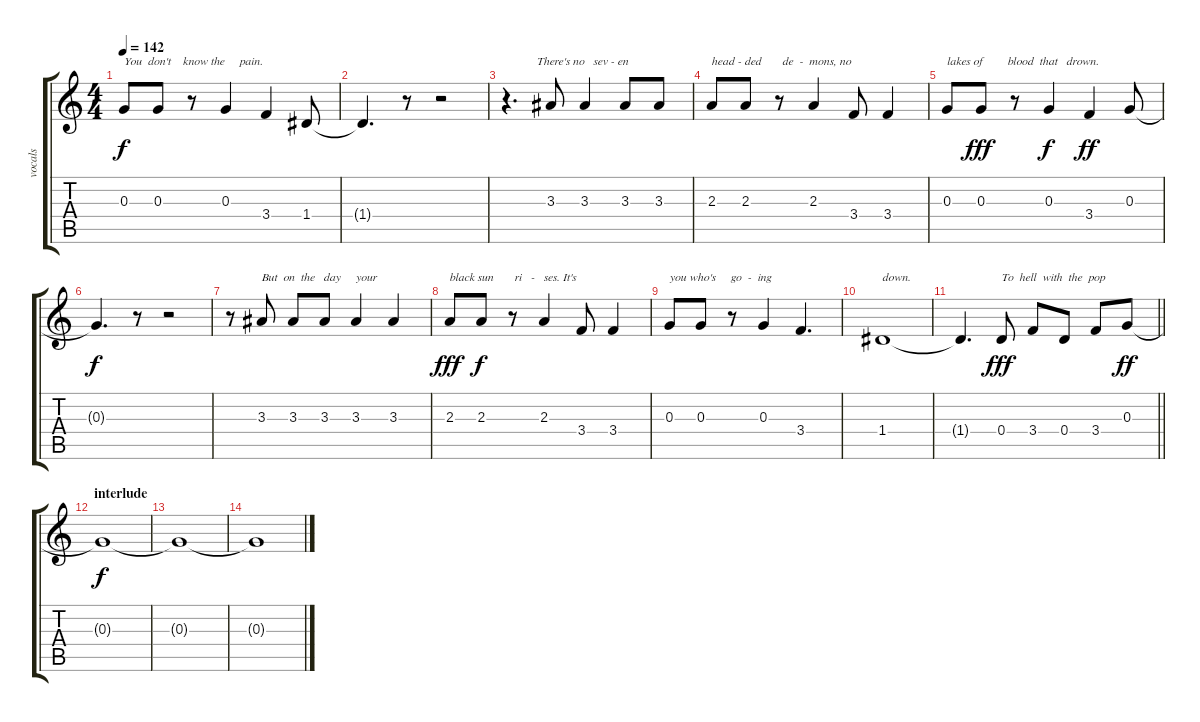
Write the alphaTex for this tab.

\track ("vocals" "vocals") {instrument overdrivenguitar}
\staff {score tabs}
\tuning (E4 B3 G3 D3 A2 D2) {hide}
\ts (4 4)
\tempo 142
\clef g2
\ks c
0.3.8{txt "You  don't    know the     pain." dy f} 0.3.8 r.8 0.3.4 3.4.4 1.4.8 |
1.4{t}.4{d} r.8 r.2 |
r.4{d txt "          There's no   sev - en"} 3.3.8 3.3.4 3.3.8 3.3.8 |
2.3.8{txt "head - ded       de  -  mons, no"} 2.3.8 r.8 2.3.4 3.4.8 3.4.4 |
0.3.8{txt "lakes of        blood  that   drown."} 0.3.8{dy fff} r.8 0.3.4{dy f} 3.4.4{dy ff} 0.3.8 |
0.3{t}.4{d dy f} r.8 r.2 |
r.8 3.3.8{txt "But  on  the   day     your"} 3.3.8 3.3.8 3.3.4 3.3.4 |
2.3.8{txt "black sun       ri   -   ses. It's" dy fff} 2.3.8{dy f} r.8 2.3.4 3.4.8 3.4.4 |
0.3.8{txt "you who's     go  -  ing "} 0.3.8 r.8 0.3.4 3.4.4{d} |
1.4.1{txt "down."} |
\barLineRight lightlight
1.4{t}.4{d} 0.4.8{txt "To  hell  with  the  pop" dy fff} 3.4.8 0.4.8 3.4.8 0.3.8{dy ff} |
\section ("" "interlude")
0.3{t}.1{dy f} |
0.3{t}.1 |
0.3{t}.1
